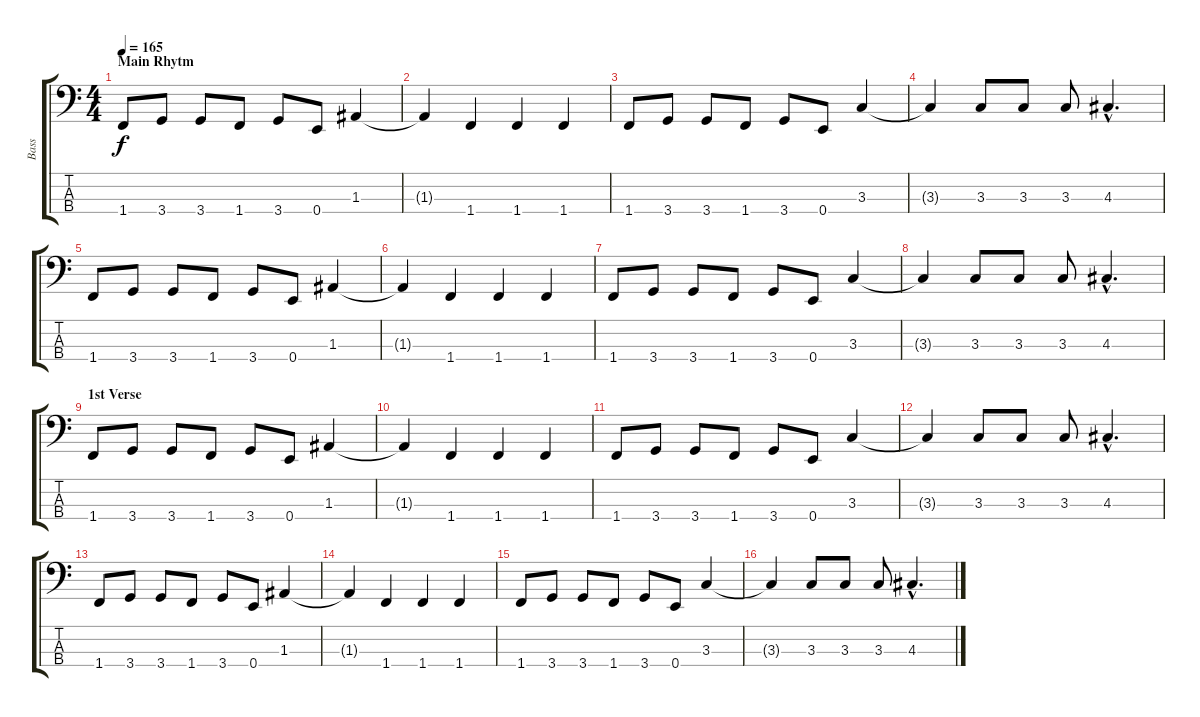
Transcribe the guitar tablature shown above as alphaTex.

\track ("Bass" "Bass") {instrument electricbassfinger}
\staff {score tabs}
\tuning (G2 D2 A1 E1) {hide}
\ts (4 4)
\section ("" "Main Rhytm")
\tempo 165
\clef f4
\ks c
1.4.8{dy f} 3.4.8 3.4.8 1.4.8 3.4.8 0.4.8 1.3.4 |
1.3{t}.4 1.4.4 1.4.4 1.4.4 |
1.4.8 3.4.8 3.4.8 1.4.8 3.4.8 0.4.8 3.3.4 |
3.3{t}.4 3.3.8 3.3.8 3.3.8 4.3{hac}.4{d} |
1.4.8 3.4.8 3.4.8 1.4.8 3.4.8 0.4.8 1.3.4 |
1.3{t}.4 1.4.4 1.4.4 1.4.4 |
1.4.8 3.4.8 3.4.8 1.4.8 3.4.8 0.4.8 3.3.4 |
3.3{t}.4 3.3.8 3.3.8 3.3.8 4.3{hac}.4{d} |
\section ("" "1st Verse")
1.4.8 3.4.8 3.4.8 1.4.8 3.4.8 0.4.8 1.3.4 |
1.3{t}.4 1.4.4 1.4.4 1.4.4 |
1.4.8 3.4.8 3.4.8 1.4.8 3.4.8 0.4.8 3.3.4 |
3.3{t}.4 3.3.8 3.3.8 3.3.8 4.3{hac}.4{d} |
1.4.8 3.4.8 3.4.8 1.4.8 3.4.8 0.4.8 1.3.4 |
1.3{t}.4 1.4.4 1.4.4 1.4.4 |
1.4.8 3.4.8 3.4.8 1.4.8 3.4.8 0.4.8 3.3.4 |
3.3{t}.4 3.3.8 3.3.8 3.3.8 4.3{hac}.4{d}
